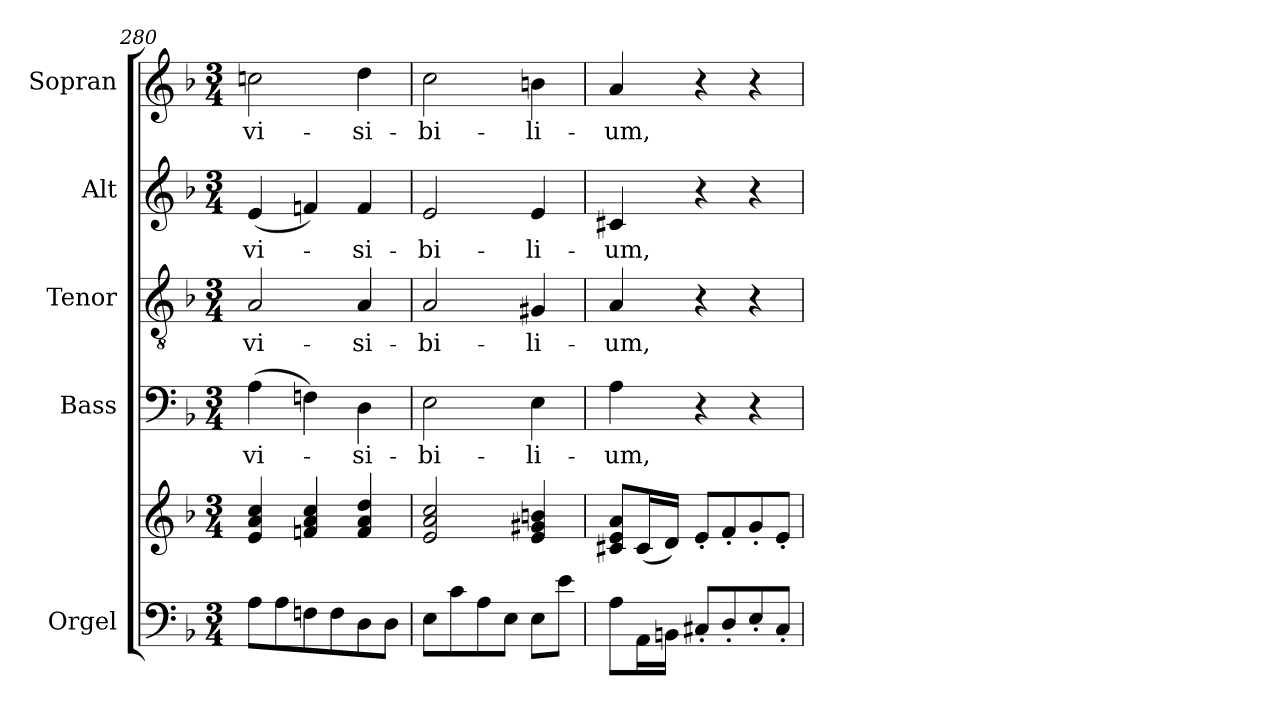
**kern	**kern	**kern	**text	**kern	**text	**kern	**text	**kern	**text
*part5	*part5	*part4	*part4	*part3	*part3	*part2	*part2	*part1	*part1
*staff6	*staff5	*staff4	*staff4	*staff3	*staff3	*staff2	*staff2	*staff1	*staff1
*I"Orgel	*	*I"Bass	*	*I"Tenor	*	*I"Alt	*	*I"Sopran	*
*I'Org.	*	*I'B	*	*I'T	*	*I'A	*	*I'S	*
*clefF4	*clefG2	*clefF4	*	*clefGv2	*	*clefG2	*	*clefG2	*
*k[b-]	*k[b-]	*k[b-]	*	*k[b-]	*	*k[b-]	*	*k[b-]	*
*F:	*F:	*F:	*	*F:	*	*F:	*	*F:	*
*M3/4	*M3/4	*M3/4	*	*M3/4	*	*M3/4	*	*M3/4	*
=280	=280	=280	=280	=280	=280	=280	=280	=280	=280
!	!	!	!LO:LY:b	!	!LO:LY:b	!	!LO:LY:b	!	!LO:LY:b
8A\L	4e/ 4a/ 4cc/	(>4A\	-vi-	2A/	-vi-	(<4e/	-vi-	2ccn\	-vi-
8A\	.	.	.	.	.	.	.	.	.
8Fn\	4fn/ 4a/ 4cc/	4Fn\)	.	.	.	4fn/)	.	.	.
8F\	.	.	.	.	.	.	.	.	.
!	!	!	!LO:LY:b	!	!LO:LY:b	!	!LO:LY:b	!	!LO:LY:b
8D\	4f/ 4a/ 4dd/	4D\	-si-	4A/	-si-	4f/	-si-	4dd\	-si-
8D\J	.	.	.	.	.	.	.	.	.
=281	=281	=281	=281	=281	=281	=281	=281	=281	=281
!	!	!	!LO:LY:b	!	!LO:LY:b	!	!LO:LY:b	!	!LO:LY:b
8E\L	2e/ 2a/ 2cc/	2E\	-bi-	2A/	-bi-	2e/	-bi-	2cc\	-bi-
8c\	.	.	.	.	.	.	.	.	.
8A\	.	.	.	.	.	.	.	.	.
8E\J	.	.	.	.	.	.	.	.	.
!	!	!	!LO:LY:b	!	!LO:LY:b	!	!LO:LY:b	!	!LO:LY:b
8E\L	4e/ 4g#X/ 4bn/	4E\	-li-	4G#X/	-li-	4e/	-li-	4bn\	-li-
8e\J	.	.	.	.	.	.	.	.	.
=282	=282	=282	=282	=282	=282	=282	=282	=282	=282
!	!	!	!LO:LY:b	!	!LO:LY:b	!	!LO:LY:b	!	!LO:LY:b
8A\L	8c#X/ 8e/ 8a/L	4A\	-um,	4A/	-um,	4c#X/	-um,	4a/	-um,
16AA\L	(<16c#/L	.	.	.	.	.	.	.	.
16BBn\JJ	16d/JJ)	.	.	.	.	.	.	.	.
8C#X'</L	8e'</L	4r	.	4r	.	4r	.	4r	.
8D'</	8f'</	.	.	.	.	.	.	.	.
8E'</	8g'</	4r	.	4r	.	4r	.	4r	.
8C#'</J	8e'</J	.	.	.	.	.	.	.	.
=	=	=	=	=	=	=	=	=	=
*-	*-	*-	*-	*-	*-	*-	*-	*-	*-
